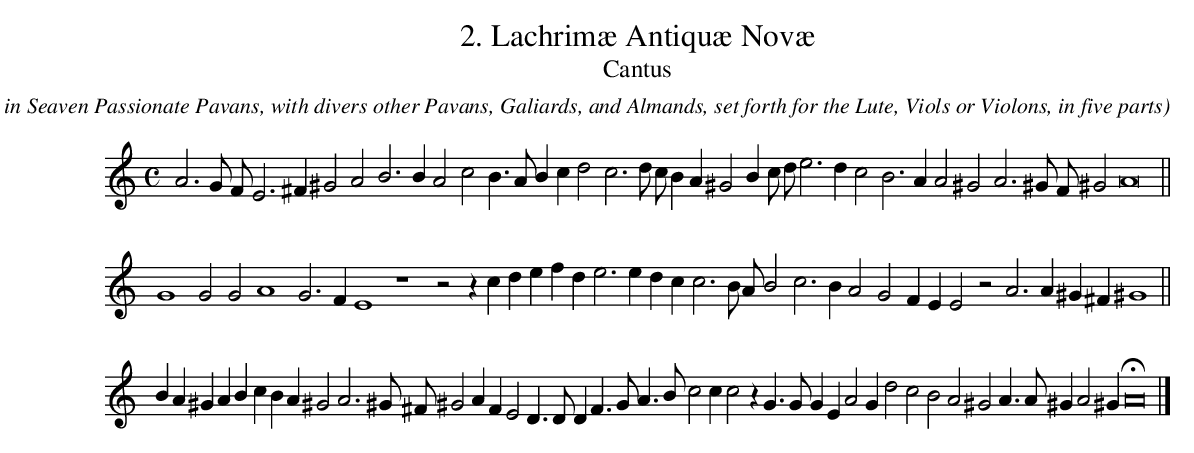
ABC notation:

X:1
T:2. Lachrim\ae Antiqu\ae Nov\ae
T:Cantus
C: John Dowland
O: From Lachrimae, or Seaven Teares figured in Seaven Passionate Pavans, with divers other Pavans, Galiards, and Almands, set forth for the Lute, Viols or Violons, in five parts
L:1/4
M:C
K:Amin
A3 G/ F/ E3 ^F ^G2 A2 B3 B A2 c2 B > A B c d2 c3 d/ c/ B A ^G2 B c/ d/ e3 d c2 B3 A A2 ^G2 A3 ^G/ F/ ^G2 A8 ||
G4 G2 G2 A4 G3 F E4 z4 z2 z c d e f d e3 e d c c3 B/ A/ B2 c3 B A2 G2 F E E2 z2 A3 A ^G ^F ^G4 ||
B A ^G A B c B A ^G2 A3 ^G/ ^F/ ^G2 A F E2 D > D D F > G A > B c2 c c2 z G > G G E A2 G d2 c2 B2 A2 ^G2 A > A ^G A2 ^G HA8 |]
